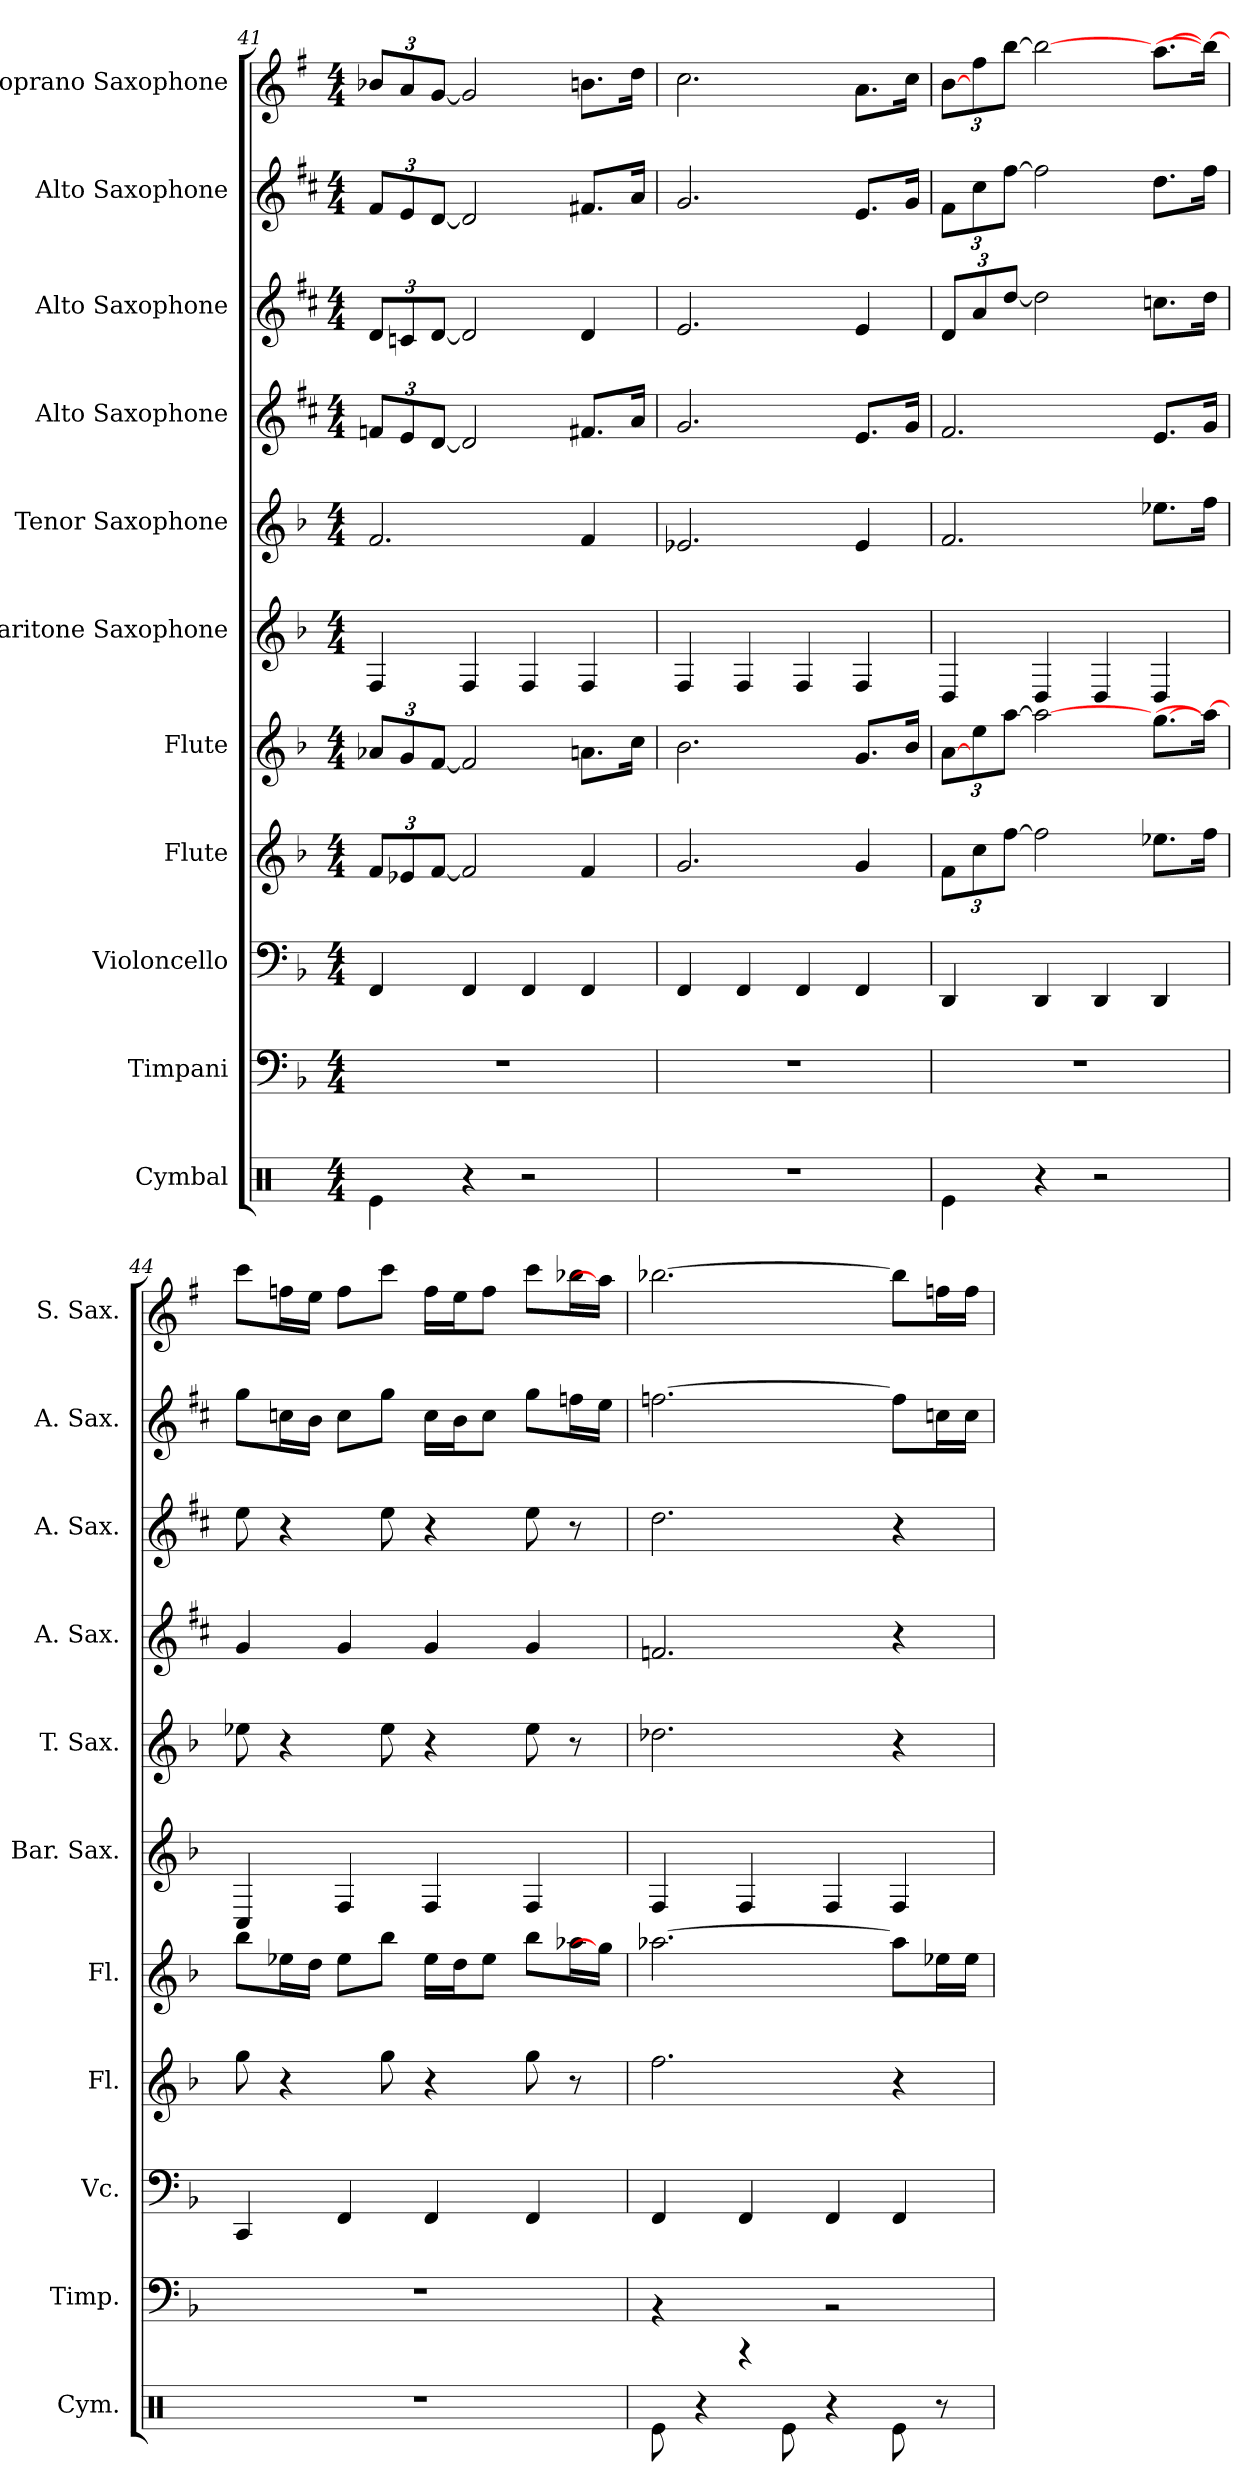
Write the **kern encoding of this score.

**kern	**kern	**kern	**kern	**kern	**kern	**kern	**kern	**kern	**kern	**kern
*part11	*part10	*part9	*part8	*part7	*part6	*part5	*part4	*part3	*part2	*part1
*staff11	*staff10	*staff9	*staff8	*staff7	*staff6	*staff5	*staff4	*staff3	*staff2	*staff1
*I"Cymbal	*I"Timpani	*I"Violoncello	*I"Flute	*I"Flute	*I"Baritone Saxophone	*I"Tenor Saxophone	*I"Alto Saxophone	*I"Alto Saxophone	*I"Alto Saxophone	*I"Soprano Saxophone
*I'Cym.	*I'Timp.	*I'Vc.	*I'Fl.	*I'Fl.	*I'Bar. Sax.	*I'T. Sax.	*I'A. Sax.	*I'A. Sax.	*I'A. Sax.	*I'S. Sax.
*clefX	*clefF4	*clefF4	*clefG2	*clefG2	*clefG2	*clefG2	*clefG2	*clefG2	*clefG2	*clefG2
*	*	*	*	*	*ITrd12c21	*ITrd8c14	*ITrd5c9	*ITrd5c9	*ITrd5c9	*ITrd1c2
*k[]	*k[b-]	*k[b-]	*k[b-]	*k[b-]	*k[b-]	*k[b-]	*k[b-]	*k[b-]	*k[b-]	*k[b-]
*M4/4	*M4/4	*M4/4	*M4/4	*M4/4	*M4/4	*M4/4	*M4/4	*M4/4	*M4/4	*M4/4
*	*	*	*Xbrackettup	*Xbrackettup	*	*	*Xbrackettup	*Xbrackettup	*Xbrackettup	*Xbrackettup
=41	=41	=41	=41	=41	=41	=41	=41	=41	=41	=41
4Re\	1r	4FF/	12f/L	12a-X/L	4FF/	2.F/	12A-X/L	12F/L	12A/L	12a-X/L
.	.	.	12e-X/	12g/	.	.	12G/	12E-X/	12G/	12g/
.	.	.	[12f/J	[12f/J	.	.	[12F/J	[12F/J	[12F/J	[12f/J
4r	.	4FF/	2f/]	2f/]	4FF/	.	2F/]	2F/]	2F/]	2f/]
2r	.	4FF/	.	.	4FF/	.	.	.	.	.
.	.	4FF/	4f/	8.an\L	4FF/	4F/	8.An/L	4F/	8.An/L	8.an\L
.	.	.	.	16cc\Jk	.	.	16c/Jk	.	16c/Jk	16cc\Jk
!!LO:PB:g=z
=42	=42	=42	=42	=42	=42	=42	=42	=42	=42	=42
1r	1r	4FF/	2.g/	2.b-\	4FF/	2.E-X/	2.B-/	2.G/	2.B-/	2.b-\
.	.	4FF/	.	.	4FF/	.	.	.	.	.
.	.	4FF/	.	.	4FF/	.	.	.	.	.
.	.	4FF/	4g/	8.g/L	4FF/	4E-/	8.G/L	4G/	8.G/L	8.g\L
.	.	.	.	16b-/Jk	.	.	16B-/Jk	.	16B-/Jk	16b-\Jk
=43	=43	=43	=43	=43	=43	=43	=43	=43	=43	=43
4Re\	1r	4DD/	12f\L	[12a\L	4DD/	2.F/	2.A/	12F/L	12A\L	[12a\L
.	.	.	12cc\	12ee\	.	.	.	12c/	12e\	12ee\
.	.	.	[12ff\J	[12aa\J	.	.	.	[12f/J	[12a\J	[12aa\J
4r	.	4DD/	2ff\]	2aa\_	4DD/	.	.	2f\]	2a\]	2aa\_
2r	.	4DD/	.	.	4DD/	.	.	.	.	.
.	.	4DD/	8.ee-X\L	[8.gg\L	4DD/	8.e-X\L	8.G/L	8.e-X\L	8.f\L	[8.gg\L
.	.	.	16ff\Jk	16aa\Jk_	.	16f\Jk	16B-/Jk	16f\Jk	16a\Jk	16aa\Jk_
=44	=44	=44	=44	=44	=44	=44	=44	=44	=44	=44
1r	1r	4CC/	8gg\	8bb-\L	4CC/	8e-X\	4B-/	8g\	8b-\L	8bb-\L
.	.	.	4r	16ee-X\L	.	4r	.	4r	16e-X\L	16ee-X\L
.	.	.	.	16dd\JJ	.	.	.	.	16d\JJ	16dd\JJ
.	.	4FF/	.	8ee-\L	4FF/	.	4B-/	.	8e-\L	8ee-\L
.	.	.	8gg\	8bb-\J	.	8e-\	.	8g\	8b-\J	8bb-\J
.	.	4FF/	4r	16ee-\LL	4FF/	4r	4B-/	4r	16e-\LL	16ee-\LL
.	.	.	.	16dd\J	.	.	.	.	16d\J	16dd\J
.	.	.	.	8ee-\J	.	.	.	.	8e-\J	8ee-\J
.	.	4FF/	8gg\	8bb-\L	4FF/	8e-\	4B-/	8g\	8b-\L	8bb-\L
.	.	.	8r	16aa-X\L	.	8r	.	8r	16a-X\L	16aa-X\L
.	.	.	.	16gg\JJ]	.	.	.	.	16g\JJ	16gg\JJ]
=45	=45	=45	=45	=45	=45	=45	=45	=45	=45	=45
8Re\	4rBB	4FF/	2.ff\	[2.aa-X\	4FF/	2.d-X\	2.A-X/	2.f\	[2.a-X\	[2.aa-X\
4r	.	.	.	.	.	.	.	.	.	.
.	4rAAA	4FF/	.	.	4FF/	.	.	.	.	.
8Re\	.	.	.	.	.	.	.	.	.	.
4r	2rBB	4FF/	.	.	4FF/	.	.	.	.	.
8Re\	.	4FF/	4r	8aa-\L]	4FF/	4r	4r	4r	8a-\L]	8aa-\L]
8r	.	.	.	16ee-X\L	.	.	.	.	16e-X\L	16ee-X\L
.	.	.	.	16ee-\JJ	.	.	.	.	16e-\JJ	16ee-\JJ
=	=	=	=	=	=	=	=	=	=	=
*-	*-	*-	*-	*-	*-	*-	*-	*-	*-	*-
